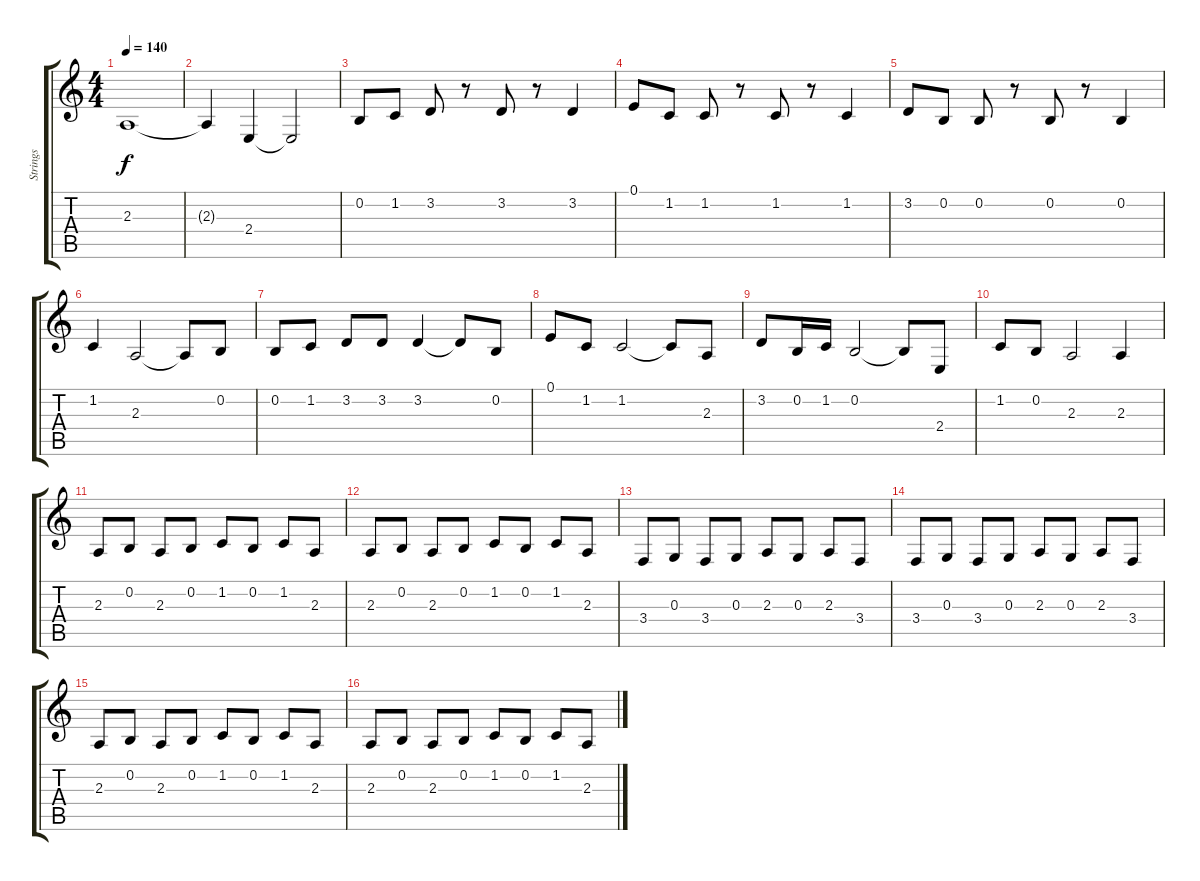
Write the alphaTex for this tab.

\track ("Strings" "Strings") {instrument cello}
\staff {score tabs}
\tuning (E4 B3 G3 D3 A2 D2) {hide}
\ts (4 4)
\tempo 140
\clef g2
\ks c
2.3{t}.1{dy f} |
2.3{t}.4 2.4.4 2.4{t}.2 |
0.2.8 1.2.8 3.2.8 r.8 3.2.8 r.8 3.2.4 |
0.1.8 1.2.8 1.2.8 r.8 1.2.8 r.8 1.2.4 |
3.2.8 0.2.8 0.2.8 r.8 0.2.8 r.8 0.2.4 |
1.2.4 2.3.2 2.3{t}.8 0.2.8 |
0.2.8 1.2.8 3.2.8 3.2.8 3.2.4 3.2{t}.8 0.2.8 |
0.1.8 1.2.8 1.2.2 1.2{t}.8 2.3.8 |
3.2.8 0.2.16 1.2.16 0.2.2 0.2{t}.8 2.4.8 |
1.2.8 0.2.8 2.3.2 2.3.4 |
2.3.8 0.2.8 2.3.8 0.2.8 1.2.8 0.2.8 1.2.8 2.3.8 |
2.3.8 0.2.8 2.3.8 0.2.8 1.2.8 0.2.8 1.2.8 2.3.8 |
3.4.8 0.3.8 3.4.8 0.3.8 2.3.8 0.3.8 2.3.8 3.4.8 |
3.4.8 0.3.8 3.4.8 0.3.8 2.3.8 0.3.8 2.3.8 3.4.8 |
2.3.8 0.2.8 2.3.8 0.2.8 1.2.8 0.2.8 1.2.8 2.3.8 |
2.3.8 0.2.8 2.3.8 0.2.8 1.2.8 0.2.8 1.2.8 2.3.8
